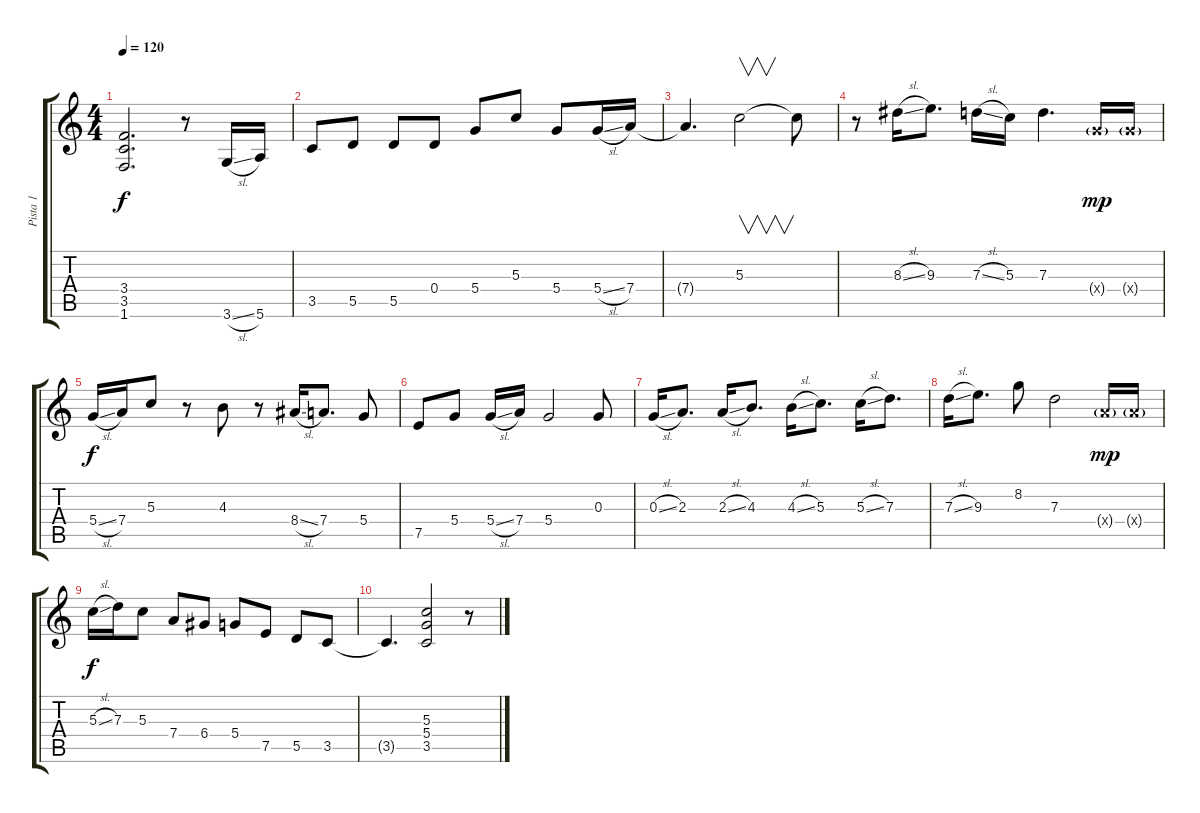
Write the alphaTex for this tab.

\track ("Pista 1" "Pista 1") {instrument overdrivenguitar}
\staff {score tabs}
\tuning (E4 B3 G3 D3 A2 E2) {hide}
\ts (4 4)
\tempo 120
\clef g2
\ks c
(3.4{t} 3.5{t} 1.6{t}).2{d dy f} r.8 3.6{sl}.16 5.6.16 |
3.5.8 5.5.8 5.5.8 0.4.8 5.4.8 5.3.8 5.4.8 5.4{sl}.16 7.4.16 |
7.4{t}.4{d} 5.3.2{v} 5.3{t}.8 |
r.8 8.3{sl}.16 9.3.8{d} 7.3{sl}.16 5.3.16 7.3.4{d} 5.4{g x}.16{dy mp} 5.4{g x}.16 |
5.4{sl}.16{dy f} 7.4.16 5.3.8 r.8 4.3.8 r.8 8.4{sl}.16 7.4.8{d} 5.4.8 |
7.5.8 5.4.8 5.4{sl}.16 7.4.16 5.4.2 0.3.8 |
0.3{sl}.16 2.3.8{d} 2.3{sl}.16 4.3.8{d} 4.3{sl}.16 5.3.8{d} 5.3{sl}.16 7.3.8{d} |
7.3{sl}.16 9.3.8{d} 8.2.8 7.3.2 7.4{g x}.16{dy mp} 7.4{g x}.16 |
5.3{sl}.16{dy f} 7.3.16 5.3.8 7.4.8 6.4.8 5.4.8 7.5.8 5.5.8 3.5.8 |
3.5{t}.4{d} (5.3 5.4 3.5).2 r.8
